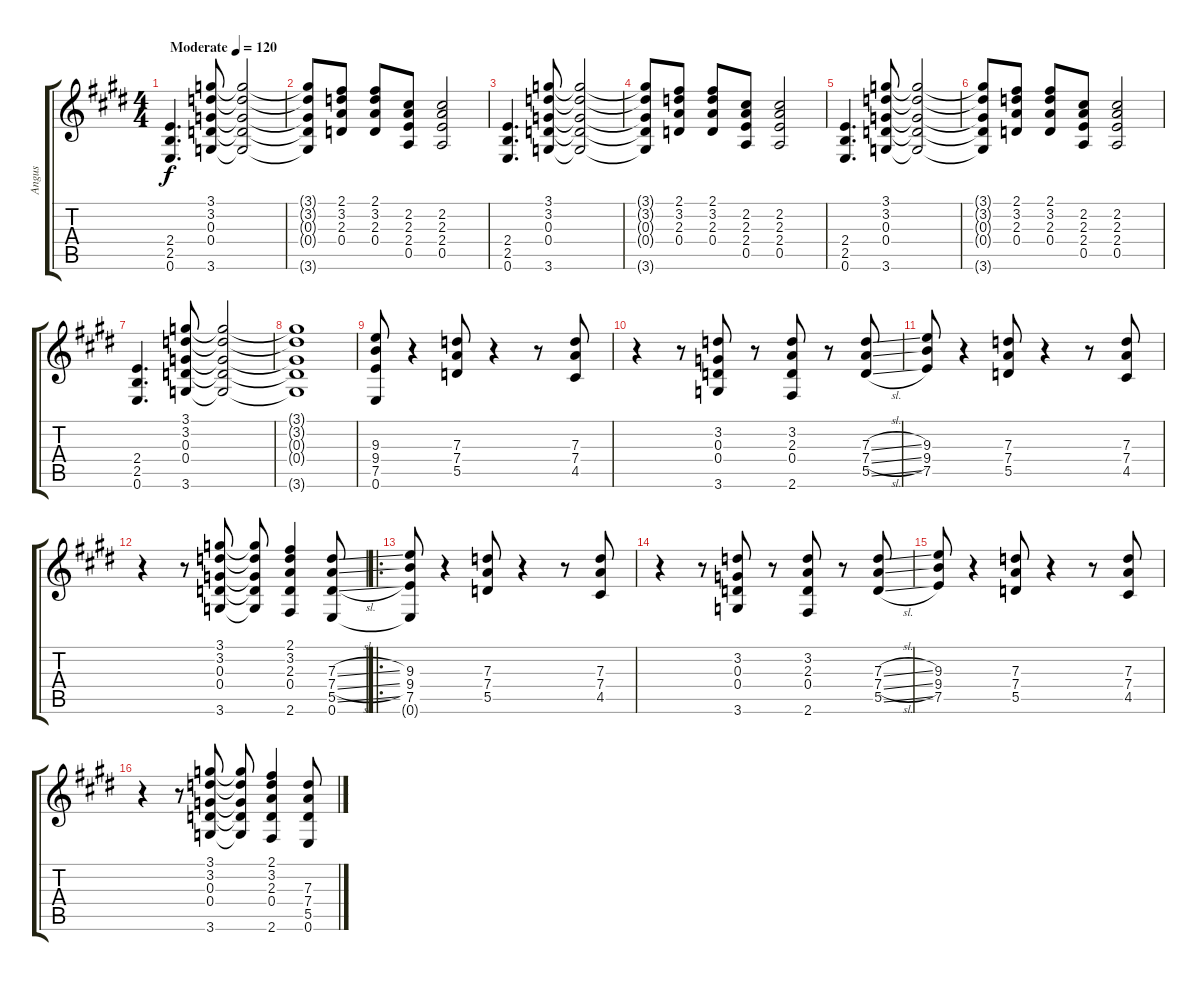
\track ("Angus" "Angus") {instrument distortionguitar}
\staff {score tabs}
\tuning (E4 B3 G3 D3 A2 E2) {hide}
\ts (4 4)
\tempo (120 "Moderate")
\clef g2
\ks e
(2.4 2.5 0.6).4{d dy f instrument distortionguitar} (3.1 3.2 0.3 0.4 3.6).8 (3.1{t} 3.2{t} 0.3{t} 0.4{t} 3.6{t}).2 |
(3.1{t} 3.2{t} 0.3{t} 0.4{t} 3.6{t}).8 (2.1 3.2 2.3 0.4).8 (2.1 3.2 2.3 0.4).8 (2.2 2.3 2.4 0.5).8 (2.2 2.3 2.4 0.5).2 |
(2.4 2.5 0.6).4{d} (3.1 3.2 0.3 0.4 3.6).8 (3.1{t} 3.2{t} 0.3{t} 0.4{t} 3.6{t}).2 |
(3.1{t} 3.2{t} 0.3{t} 0.4{t} 3.6{t}).8 (2.1 3.2 2.3 0.4).8 (2.1 3.2 2.3 0.4).8 (2.2 2.3 2.4 0.5).8 (2.2 2.3 2.4 0.5).2 |
(2.4 2.5 0.6).4{d} (3.1 3.2 0.3 0.4 3.6).8 (3.1{t} 3.2{t} 0.3{t} 0.4{t} 3.6{t}).2 |
(3.1{t} 3.2{t} 0.3{t} 0.4{t} 3.6{t}).8 (2.1 3.2 2.3 0.4).8 (2.1 3.2 2.3 0.4).8 (2.2 2.3 2.4 0.5).8 (2.2 2.3 2.4 0.5).2 |
(2.4 2.5 0.6).4{d} (3.1 3.2 0.3 0.4 3.6).8 (3.1{t} 3.2{t} 0.3{t} 0.4{t} 3.6{t}).2 |
(3.1{t} 3.2{t} 0.3{t} 0.4{t} 3.6{t}).1 |
(9.3 9.4 7.5 0.6).8 r.4 (7.3 7.4 5.5).8 r.4 r.8 (7.3 7.4 4.5).8 |
r.4 r.8 (3.2 0.3 0.4 3.6).8 r.8 (3.2 2.3 0.4 2.6).8 r.8 (7.3{sl} 7.4{sl} 5.5{sl}).8 |
(9.3 9.4 7.5).8 r.4 (7.3 7.4 5.5).8 r.4 r.8 (7.3 7.4 4.5).8 |
r.4 r.8 (3.1 3.2 0.3 0.4 3.6).8 (3.1{t} 3.2{t} 0.3{t} 0.4{t} 3.6{t}).8 (2.1 3.2 2.3 0.4 2.6).4 (7.3{sl} 7.4{sl} 5.5{sl} 0.6).8 |
\ro
(9.3 9.4 7.5 0.6{t}).8 r.4 (7.3 7.4 5.5).8 r.4 r.8 (7.3 7.4 4.5).8 |
r.4 r.8 (3.2 0.3 0.4 3.6).8 r.8 (3.2 2.3 0.4 2.6).8 r.8 (7.3{sl} 7.4{sl} 5.5{sl}).8 |
(9.3 9.4 7.5).8 r.4 (7.3 7.4 5.5).8 r.4 r.8 (7.3 7.4 4.5).8 |
r.4 r.8 (3.1 3.2 0.3 0.4 3.6).8 (3.1{t} 3.2{t} 0.3{t} 0.4{t} 3.6{t}).8 (2.1 3.2 2.3 0.4 2.6).4 (7.3{sl} 7.4{sl} 5.5{sl} 0.6).8
